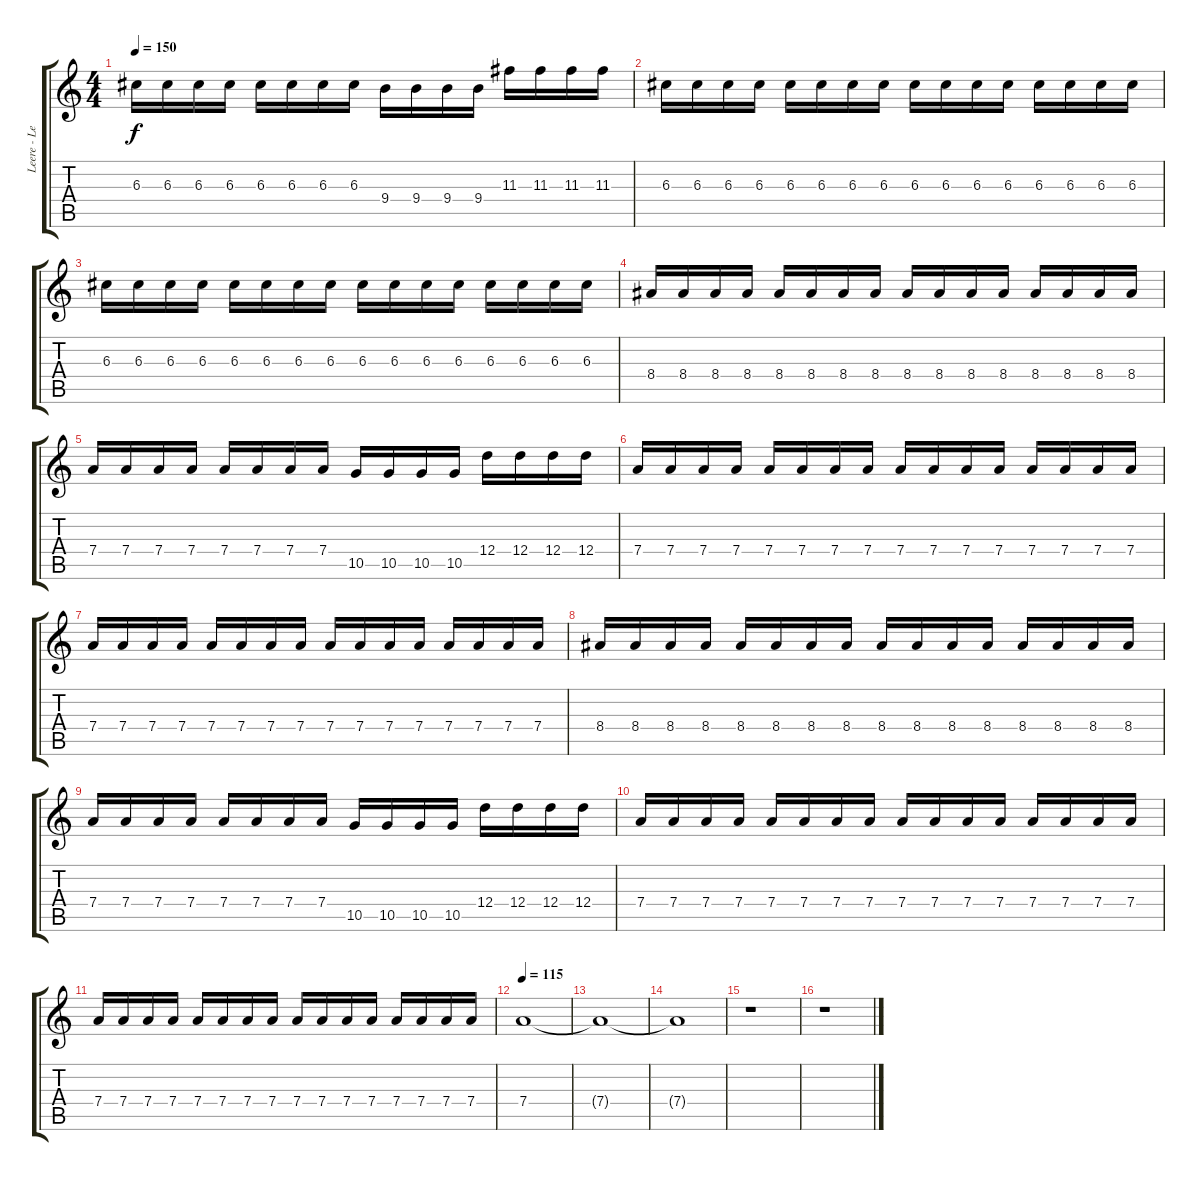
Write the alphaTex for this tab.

\track ("Leere - Lead Guitar" "Leere - Le") {instrument distortionguitar}
\staff {score tabs}
\tuning (E4 B3 G3 D3 A2 E2) {hide}
\ts (4 4)
\tempo 150
\clef g2
\ks c
6.3.16{dy f} 6.3.16 6.3.16 6.3.16 6.3.16 6.3.16 6.3.16 6.3.16 9.4.16 9.4.16 9.4.16 9.4.16 11.3.16 11.3.16 11.3.16 11.3.16 |
6.3.16 6.3.16 6.3.16 6.3.16 6.3.16 6.3.16 6.3.16 6.3.16 6.3.16 6.3.16 6.3.16 6.3.16 6.3.16 6.3.16 6.3.16 6.3.16 |
6.3.16 6.3.16 6.3.16 6.3.16 6.3.16 6.3.16 6.3.16 6.3.16 6.3.16 6.3.16 6.3.16 6.3.16 6.3.16 6.3.16 6.3.16 6.3.16 |
8.4.16 8.4.16 8.4.16 8.4.16 8.4.16 8.4.16 8.4.16 8.4.16 8.4.16 8.4.16 8.4.16 8.4.16 8.4.16 8.4.16 8.4.16 8.4.16 |
7.4.16 7.4.16 7.4.16 7.4.16 7.4.16 7.4.16 7.4.16 7.4.16 10.5.16 10.5.16 10.5.16 10.5.16 12.4.16 12.4.16 12.4.16 12.4.16 |
7.4.16 7.4.16 7.4.16 7.4.16 7.4.16 7.4.16 7.4.16 7.4.16 7.4.16 7.4.16 7.4.16 7.4.16 7.4.16 7.4.16 7.4.16 7.4.16 |
7.4.16 7.4.16 7.4.16 7.4.16 7.4.16 7.4.16 7.4.16 7.4.16 7.4.16 7.4.16 7.4.16 7.4.16 7.4.16 7.4.16 7.4.16 7.4.16 |
8.4.16 8.4.16 8.4.16 8.4.16 8.4.16 8.4.16 8.4.16 8.4.16 8.4.16 8.4.16 8.4.16 8.4.16 8.4.16 8.4.16 8.4.16 8.4.16 |
7.4.16 7.4.16 7.4.16 7.4.16 7.4.16 7.4.16 7.4.16 7.4.16 10.5.16 10.5.16 10.5.16 10.5.16 12.4.16 12.4.16 12.4.16 12.4.16 |
7.4.16 7.4.16 7.4.16 7.4.16 7.4.16 7.4.16 7.4.16 7.4.16 7.4.16 7.4.16 7.4.16 7.4.16 7.4.16 7.4.16 7.4.16 7.4.16 |
7.4.16 7.4.16 7.4.16 7.4.16 7.4.16 7.4.16 7.4.16 7.4.16 7.4.16 7.4.16 7.4.16 7.4.16 7.4.16 7.4.16 7.4.16 7.4.16 |
\tempo 115
7.4.1{volume 0} |
7.4{t}.1 |
7.4{t}.1 |
r.1 |
r.1
